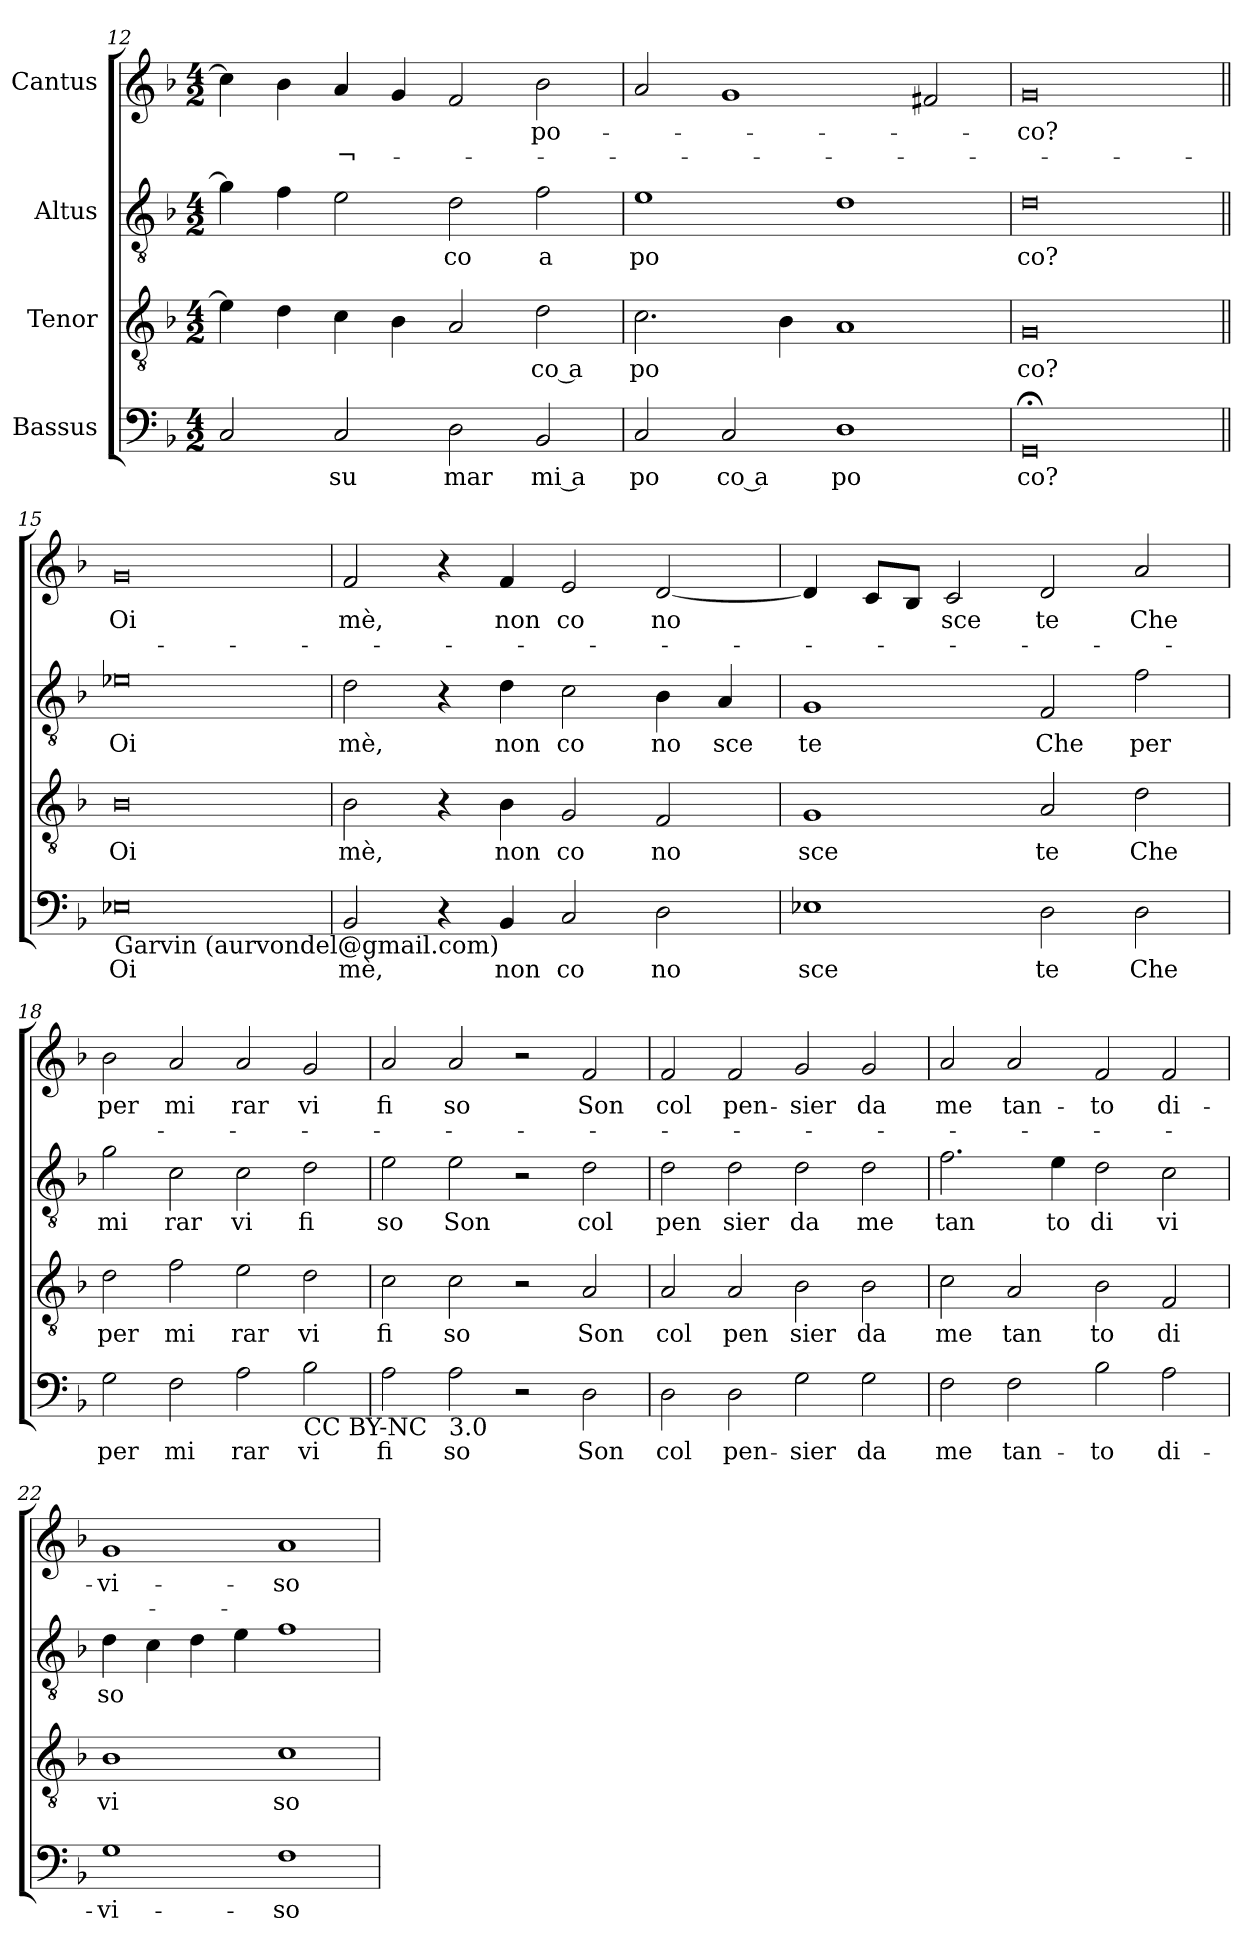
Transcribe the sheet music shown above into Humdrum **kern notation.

**kern	**text	**kern	**text	**kern	**text	**kern	**text	**text
*part4	*part4	*part3	*part3	*part2	*part2	*part1	*part1	*part1
*staff4	*staff4	*staff3	*staff3	*staff2	*staff2	*staff1	*staff1	*staff1
*I"Bassus	*	*I"Tenor	*	*I"Altus	*	*I"Cantus	*	*
*clefF4	*	*clefGv2	*	*clefGv2	*	*clefG2	*	*
*k[b-]	*	*k[b-]	*	*k[b-]	*	*k[b-]	*	*
*M4/2	*	*M4/2	*	*M4/2	*	*M4/2	*	*
=12	=12	=12	=12	=12	=12	=12	=12	=12
2C/	.	4e\]	.	4g\]	.	4cc\]	.	.
.	.	4d\	.	4f\	.	4b-\	.	.
!	!LO:LY:b	!	!	!	!	!	!	!LO:LY:b
2C/	su	4c\	.	2e\	.	4a/	.	-¬-
.	.	4B-\	.	.	.	4g/	.	.
!	!LO:LY:b	!	!	!	!LO:LY:b	!	!	!
2D\	mar	2A/	.	2d\	co	2f/	.	.
!	!LO:LY:b	!	!LO:LY:b	!	!LO:LY:b	!	!LO:LY:b	!
2BB-/	mi a	2d\	co a	2f\	a	2b-\	po-	.
!!LO:LB:g=z
=13	=13	=13	=13	=13	=13	=13	=13	=13
!	!LO:LY:b	!	!LO:LY:b	!	!LO:LY:b	!	!	!
2C/	po	2.c\	po	1e	po	2a/	.	.
!	!LO:LY:b	!	!	!	!	!	!	!
2C/	co a	.	.	.	.	1g	.	.
.	.	4B-\	.	.	.	.	.	.
!	!LO:LY:b	!	!	!	!	!	!	!
1D	po	1A	.	1d	.	.	.	.
.	.	.	.	.	.	2f#X/	.	.
=14	=14	=14	=14	=14	=14	=14	=14	=14
!	!LO:LY:b	!	!LO:LY:b	!	!LO:LY:b	!	!LO:LY:b	!
0GG;	co?	0G	co?	0d	co?	0g	-co?	.
=15||	=15||	=15||	=15||	=15||	=15||	=15||	=15||	=15||
!LO:TX:b:t=Garvin (aurvondel@gmail.com)	!	!	!	!	!	!	!	!
!	!LO:LY:b	!	!LO:LY:b	!	!LO:LY:b	!	!LO:LY:b	!
0E-X	Oi	0B-	Oi	0e-X	Oi	0g	Oi	.
=16	=16	=16	=16	=16	=16	=16	=16	=16
!	!LO:LY:b	!	!LO:LY:b	!	!LO:LY:b	!	!LO:LY:b	!
2BB-/	mè,	2B-\	mè,	2d\	mè,	2f/	mè,	.
4r	.	4r	.	4r	.	4r	.	.
!	!LO:LY:b	!	!LO:LY:b	!	!LO:LY:b	!	!LO:LY:b	!
4BB-/	non	4B-\	non	4d\	non	4f/	non	.
!	!LO:LY:b	!	!LO:LY:b	!	!LO:LY:b	!	!LO:LY:b	!
2C/	co	2G/	co	2c\	co	2e/	co	.
!	!LO:LY:b	!	!LO:LY:b	!	!LO:LY:b	!	!LO:LY:b	!
2D\	no	2F/	no	4B-\	no	[2d/	no	.
!	!	!	!	!	!LO:LY:b	!	!	!
.	.	.	.	4A/	sce	.	.	.
=17	=17	=17	=17	=17	=17	=17	=17	=17
!	!LO:LY:b	!	!LO:LY:b	!	!LO:LY:b	!	!	!
1E-X	sce	1G	sce	1G	te	4d/]	.	.
.	.	.	.	.	.	8cL	.	.
.	.	.	.	.	.	8B-J	.	.
!	!	!	!	!	!	!	!LO:LY:b	!
.	.	.	.	.	.	2c/	sce	.
!	!LO:LY:b	!	!LO:LY:b	!	!LO:LY:b	!	!LO:LY:b	!
2D\	te	2A/	te	2F/	Che	2d/	te	.
!	!LO:LY:b	!	!LO:LY:b	!	!LO:LY:b	!	!LO:LY:b	!
2D\	Che	2d\	Che	2f\	per	2a/	Che	.
=18	=18	=18	=18	=18	=18	=18	=18	=18
!	!LO:LY:b	!	!LO:LY:b	!	!LO:LY:b	!	!LO:LY:b	!
2G\	per	2d\	per	2g\	mi	2b-\	per	.
!	!LO:LY:b	!	!LO:LY:b	!	!LO:LY:b	!	!LO:LY:b	!
2F\	mi	2f\	mi	2c\	rar	2a/	mi	.
!	!LO:LY:b	!	!LO:LY:b	!	!LO:LY:b	!	!LO:LY:b	!
2A\	rar	2e\	rar	2c\	vi	2a/	rar	.
!LO:TX:b:t=CC BY-NC	!	!	!	!	!	!	!	!
!	!LO:LY:b	!	!LO:LY:b	!	!LO:LY:b	!	!LO:LY:b	!
2B-\	vi	2d\	vi	2d\	fi	2g/	vi	.
=19	=19	=19	=19	=19	=19	=19	=19	=19
!	!LO:LY:b	!	!LO:LY:b	!	!LO:LY:b	!	!LO:LY:b	!
2A\	fi	2c\	fi	2e\	so	2a/	fi	.
!LO:TX:b:t=3.0	!	!	!	!	!	!	!	!
!	!LO:LY:b	!	!LO:LY:b	!	!LO:LY:b	!	!LO:LY:b	!
2A\	so	2c\	so	2e\	Son	2a/	so	.
2r	.	2r	.	2r	.	2r	.	.
!	!LO:LY:b	!	!LO:LY:b	!	!LO:LY:b	!	!LO:LY:b	!
2D\	Son	2A/	Son	2d\	col	2f/	Son	.
!!LO:PB:g=z
=20	=20	=20	=20	=20	=20	=20	=20	=20
!	!LO:LY:b	!	!LO:LY:b	!	!LO:LY:b	!	!LO:LY:b	!
2D\	col	2A/	col	2d\	pen	2f/	col	.
!	!LO:LY:b	!	!LO:LY:b	!	!LO:LY:b	!	!LO:LY:b	!
2D\	pen-	2A/	pen	2d\	sier	2f/	pen-	.
!	!LO:LY:b	!	!LO:LY:b	!	!LO:LY:b	!	!LO:LY:b	!
2G\	-sier	2B-\	sier	2d\	da	2g/	-sier	.
!	!LO:LY:b	!	!LO:LY:b	!	!LO:LY:b	!	!LO:LY:b	!
2G\	da	2B-\	da	2d\	me	2g/	da	.
=21	=21	=21	=21	=21	=21	=21	=21	=21
!	!LO:LY:b	!	!LO:LY:b	!	!LO:LY:b	!	!LO:LY:b	!
2F\	me	2c\	me	2.f\	tan	2a/	me	.
!	!LO:LY:b	!	!LO:LY:b	!	!	!	!LO:LY:b	!
2F\	tan-	2A/	tan	.	.	2a/	tan-	.
!	!	!	!	!	!LO:LY:b	!	!	!
.	.	.	.	4e\	to	.	.	.
!	!LO:LY:b	!	!LO:LY:b	!	!LO:LY:b	!	!LO:LY:b	!
2B-\	-to	2B-\	to	2d\	di	2f/	-to	.
!	!LO:LY:b	!	!LO:LY:b	!	!LO:LY:b	!	!LO:LY:b	!
2A\	di-	2F/	di	2c\	vi	2f/	di-	.
=22	=22	=22	=22	=22	=22	=22	=22	=22
!	!LO:LY:b	!	!LO:LY:b	!	!LO:LY:b	!	!LO:LY:b	!
1G	-vi-	1B-	vi	4d\	so	1g	-vi-	.
.	.	.	.	4c\	.	.	.	.
.	.	.	.	4d\	.	.	.	.
.	.	.	.	4e\	.	.	.	.
!	!LO:LY:b	!	!LO:LY:b	!	!	!	!LO:LY:b	!
1F	-so	1c	so	1f	.	1a	-so	.
=	=	=	=	=	=	=	=	=
*-	*-	*-	*-	*-	*-	*-	*-	*-
